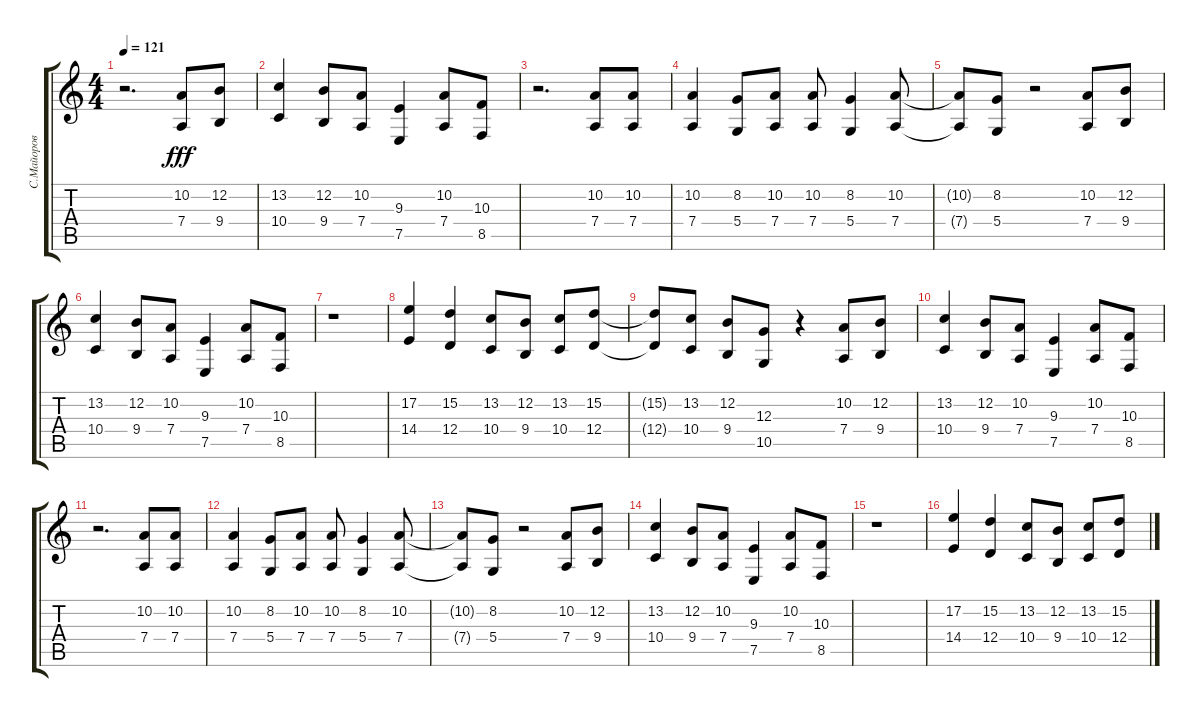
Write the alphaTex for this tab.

\track ("С.Майоров" "С.Майоров") {instrument pad1newage}
\staff {score tabs}
\tuning (E4 B3 G3 D3 A2 E2) {hide}
\ts (4 4)
\tempo 121
\clef g2
\ks c
r.2{d dy fff} (10.2 7.4).8 (12.2 9.4).8 |
(13.2 10.4).4 (12.2 9.4).8 (10.2 7.4).8 (9.3 7.5).4 (10.2 7.4).8 (10.3 8.5).8 |
r.2{d} (10.2 7.4).8 (10.2 7.4).8 |
(10.2 7.4).4 (8.2 5.4).8 (10.2 7.4).8 (10.2 7.4).8 (8.2 5.4).4 (10.2 7.4).8 |
(10.2{t} 7.4{t}).8 (8.2 5.4).8 r.2 (10.2 7.4).8 (12.2 9.4).8 |
(13.2 10.4).4 (12.2 9.4).8 (10.2 7.4).8 (9.3 7.5).4 (10.2 7.4).8 (10.3 8.5).8 |
r.1 |
(17.2 14.4).4 (15.2 12.4).4 (13.2 10.4).8 (12.2 9.4).8 (13.2 10.4).8 (15.2 12.4).8 |
(15.2{t} 12.4{t}).8 (13.2 10.4).8 (12.2 9.4).8 (12.3 10.5).8 r.4 (10.2 7.4).8 (12.2 9.4).8 |
(13.2 10.4).4 (12.2 9.4).8 (10.2 7.4).8 (9.3 7.5).4 (10.2 7.4).8 (10.3 8.5).8 |
r.2{d} (10.2 7.4).8 (10.2 7.4).8 |
(10.2 7.4).4 (8.2 5.4).8 (10.2 7.4).8 (10.2 7.4).8 (8.2 5.4).4 (10.2 7.4).8 |
(10.2{t} 7.4{t}).8 (8.2 5.4).8 r.2 (10.2 7.4).8 (12.2 9.4).8 |
(13.2 10.4).4 (12.2 9.4).8 (10.2 7.4).8 (9.3 7.5).4 (10.2 7.4).8 (10.3 8.5).8 |
r.1 |
(17.2 14.4).4 (15.2 12.4).4 (13.2 10.4).8 (12.2 9.4).8 (13.2 10.4).8 (15.2 12.4).8
